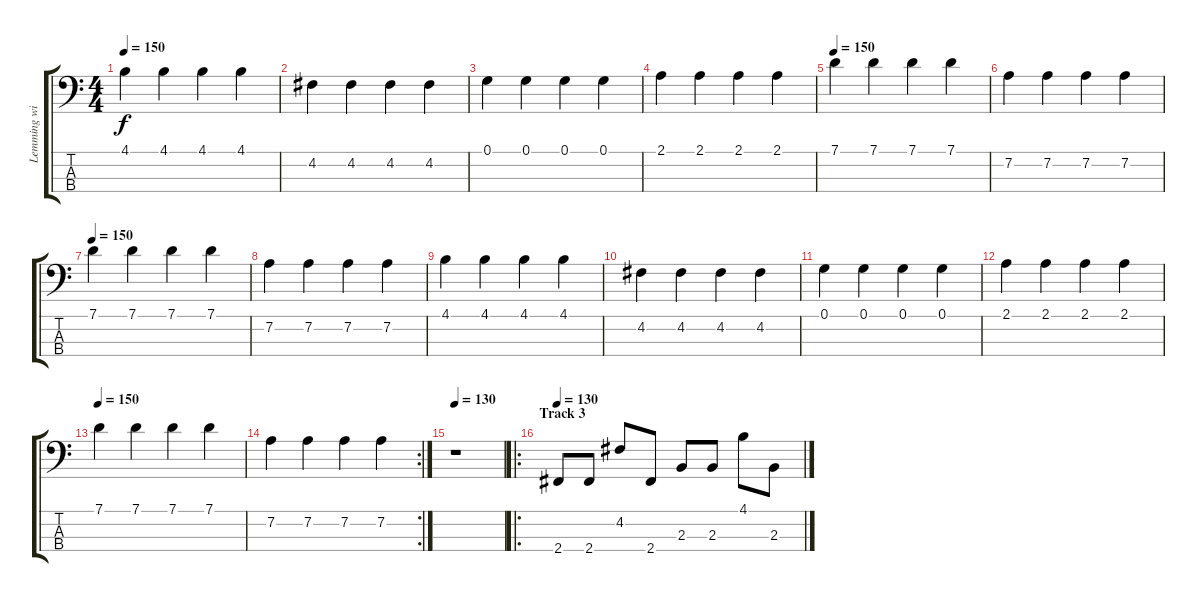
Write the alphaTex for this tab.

\track ("Lemming with Bass" "Lemming wi") {instrument electricbassfinger}
\staff {score tabs}
\tuning (G2 D2 A1 E1) {hide}
\ts (4 4)
\tempo 150
\clef f4
\ks c
4.1.4{dy f} 4.1.4 4.1.4 4.1.4 |
4.2.4 4.2.4 4.2.4 4.2.4 |
0.1.4 0.1.4 0.1.4 0.1.4 |
2.1.4 2.1.4 2.1.4 2.1.4 |
\tempo 150
7.1.4 7.1.4 7.1.4 7.1.4 |
7.2.4 7.2.4 7.2.4 7.2.4 |
\tempo 150
7.1.4 7.1.4 7.1.4 7.1.4 |
7.2.4 7.2.4 7.2.4 7.2.4 |
4.1.4 4.1.4 4.1.4 4.1.4 |
4.2.4 4.2.4 4.2.4 4.2.4 |
0.1.4 0.1.4 0.1.4 0.1.4 |
2.1.4 2.1.4 2.1.4 2.1.4 |
\tempo 150
7.1.4 7.1.4 7.1.4 7.1.4 |
\rc 2
7.2.4 7.2.4 7.2.4 7.2.4 |
\tempo 130
r.1 |
\ro
\section ("" "Track 3")
\tempo 130
2.4.8{instrument electricbassfinger} 2.4.8 4.2.8 2.4.8 2.3.8 2.3.8 4.1.8 2.3.8
